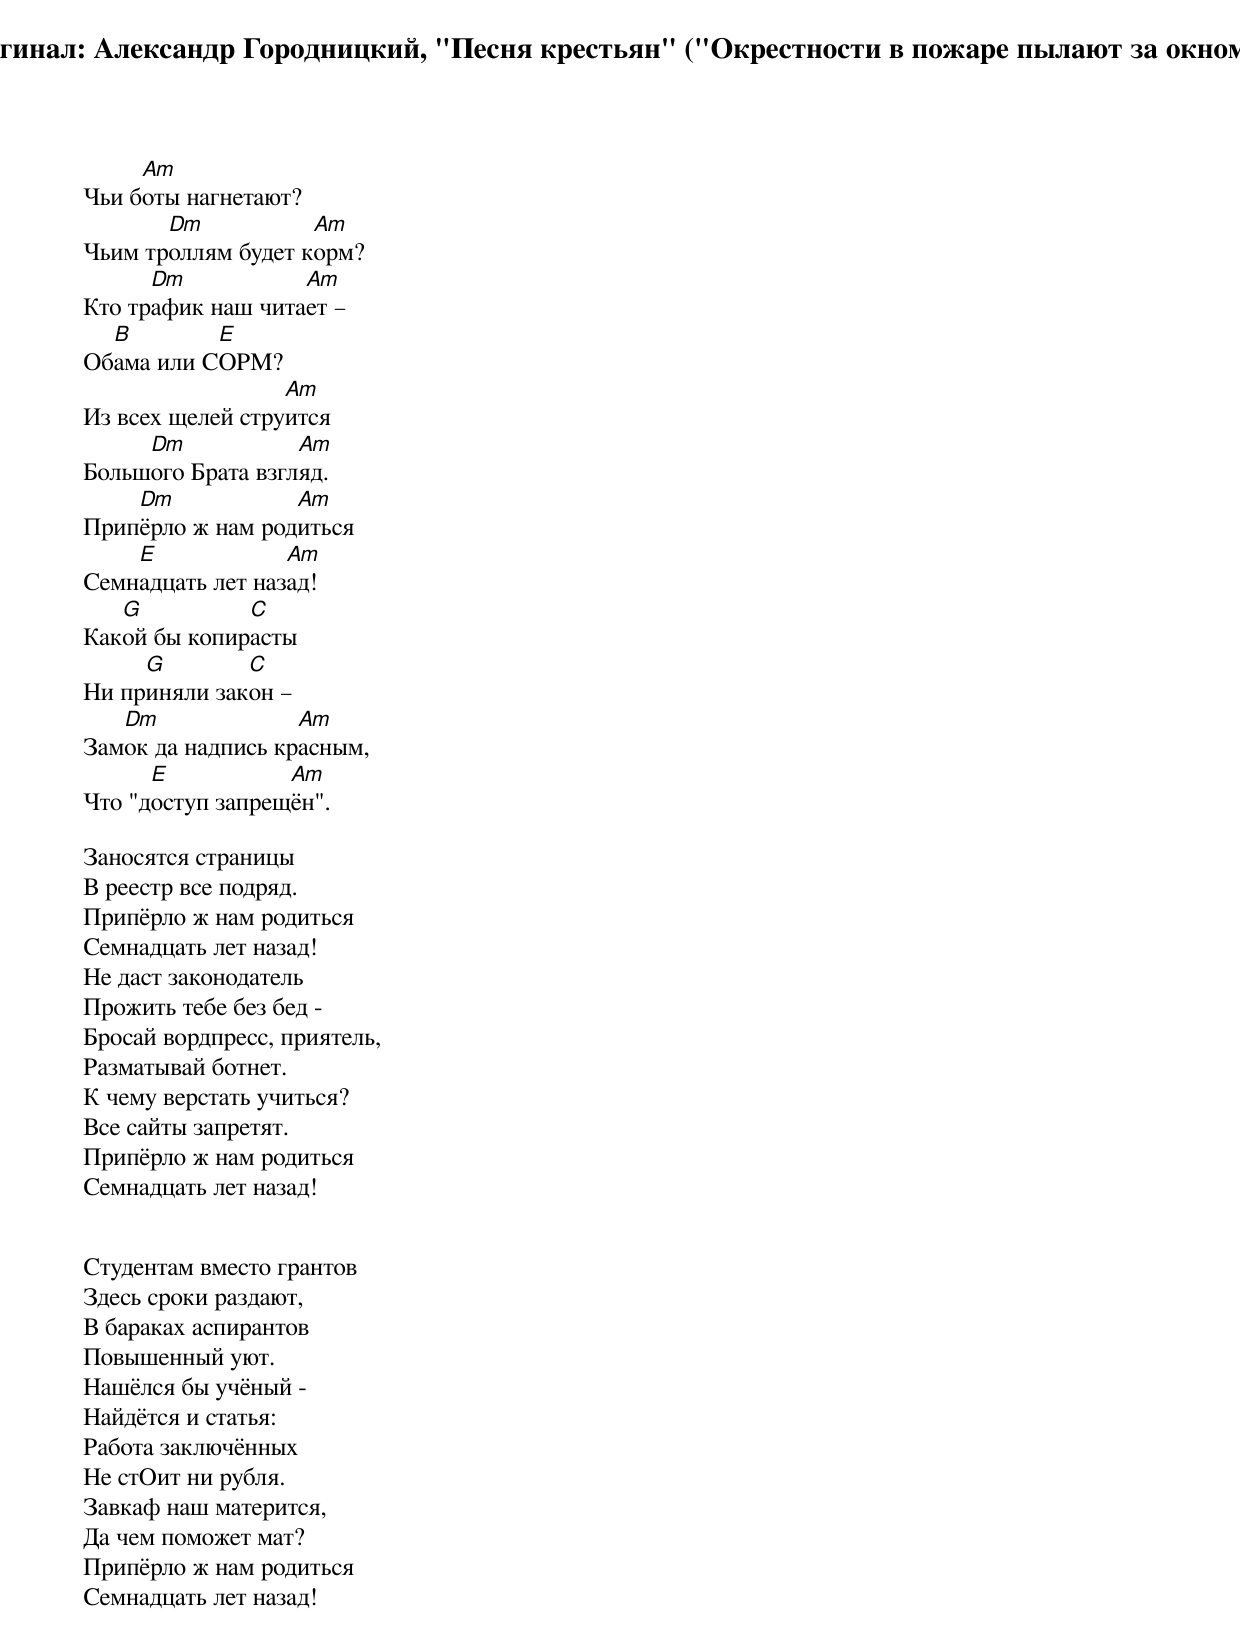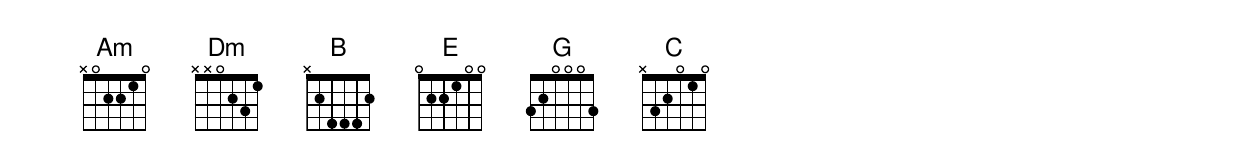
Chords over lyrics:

*Оригинал: Александр Городницкий, "Песня крестьян" ("Окрестности в пожаре пылают за окном...")*

     Am
Чьи боты нагнетают?
       Dm           Am
Чьим троллям будет корм?
      Dm           Am
Кто трафик наш читает –
  B        E
Обама или СОРМ?
                  Am
Из всех щелей струится
     Dm            Am
Большого Брата взгляд.
    Dm            Am
Припёрло ж нам родиться
    E             Am
Семнадцать лет назад!
   G          C
Какой бы копирасты
     G        C
Ни приняли закон –
   Dm              Am
Замок да надпись красным,
      E           Am
Что "доступ запрещён".

Заносятся страницы
В реестр все подряд.
Припёрло ж нам родиться
Семнадцать лет назад!
Не даст законодатель
Прожить тебе без бед -
Бросай вордпресс, приятель,
Разматывай ботнет.
К чему верстать учиться?
Все сайты запретят.
Припёрло ж нам родиться
Семнадцать лет назад!


Студентам вместо грантов
Здесь сроки раздают,
В бараках аспирантов
Повышенный уют.
Нашёлся бы учёный -
Найдётся и статья:
Работа заключённых
Не стОит ни рубля.
Завкаф наш матерится,
Да чем поможет мат?
Припёрло ж нам родиться
Семнадцать лет назад!
